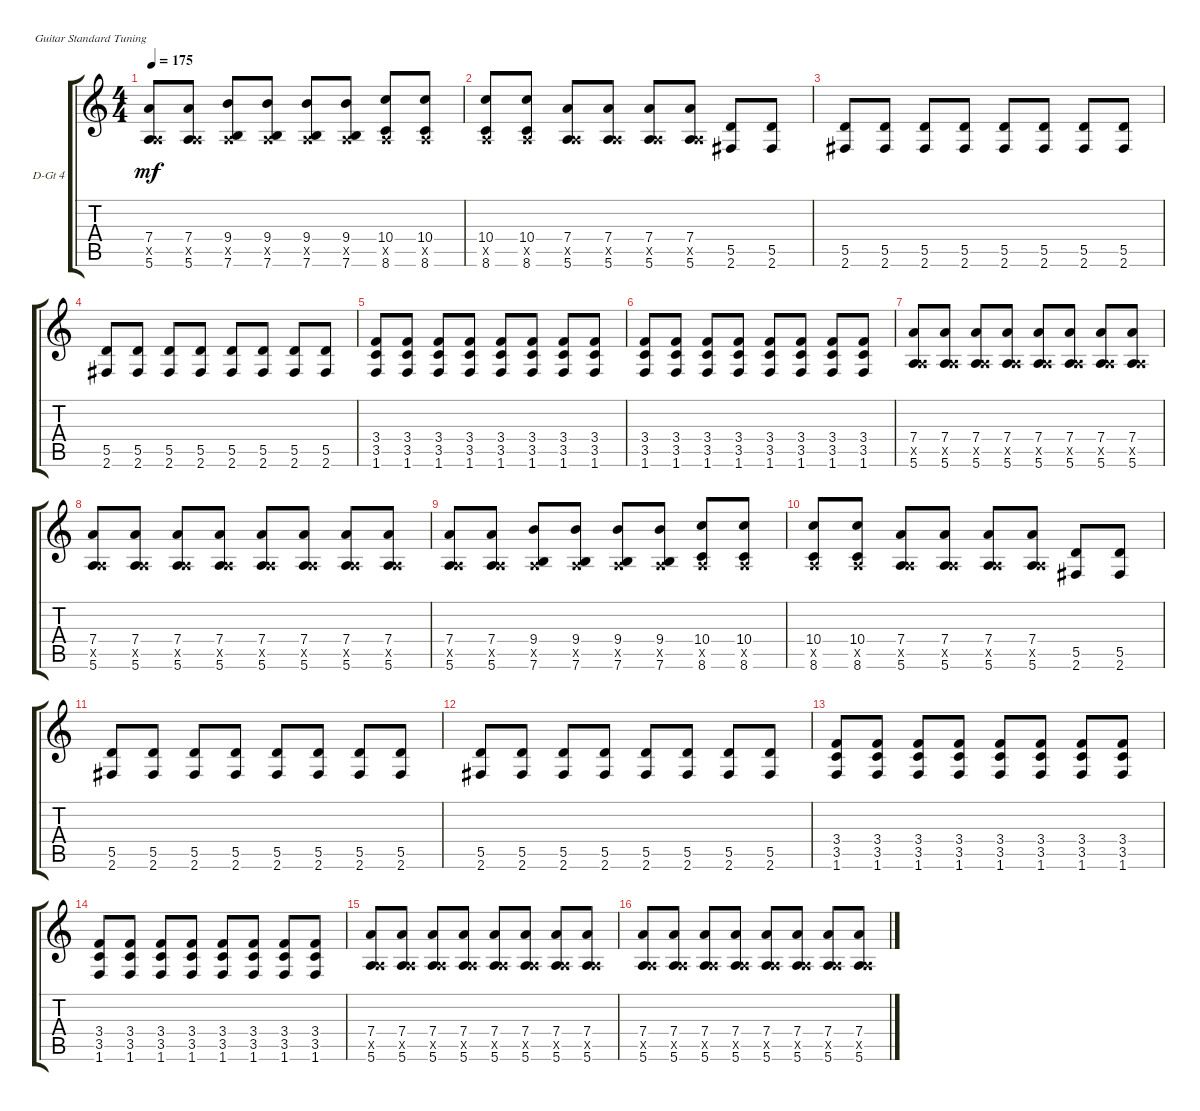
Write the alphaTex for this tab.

\defaultSystemsLayout 4
\bracketExtendMode groupsimilarinstruments
\firstSystemTrackNameOrientation horizontal
\otherSystemsTrackNameOrientation horizontal
\track ("Distortion Guitar 4" "D-Gt 4") {instrument distortionguitar}
\staff {score tabs}
\tuning (E4 B3 G3 D3 A2 E2)
\ts (4 4)
\tempo 175
\clef g2
\scale
0.333333
\ks c
(5.6 0.5{x} 7.4).8{dy mf} (5.6 0.5{x} 7.4).8 (7.6 0.5{x} 9.4).8 (7.6 0.5{x} 9.4).8 (7.6 0.5{x} 9.4).8 (7.6 0.5{x} 9.4).8 (8.6 0.5{x} 10.4).8 (8.6 0.5{x} 10.4).8 |
\scale
0.333333 (8.6 0.5{x} 10.4).8 (8.6 0.5{x} 10.4).8 (5.6 0.5{x} 7.4).8 (5.6 0.5{x} 7.4).8 (5.6 0.5{x} 7.4).8 (5.6 0.5{x} 7.4).8 (2.6 5.5).8 (2.6 5.5).8 |
\scale
0.333333 (2.6 5.5).8 (2.6 5.5).8 (2.6 5.5).8 (2.6 5.5).8 (2.6 5.5).8 (2.6 5.5).8 (2.6 5.5).8 (2.6 5.5).8 |
\scale
0.333333 (2.6 5.5).8 (2.6 5.5).8 (2.6 5.5).8 (2.6 5.5).8 (2.6 5.5).8 (2.6 5.5).8 (2.6 5.5).8 (2.6 5.5).8 |
\scale
0.333333 (1.6 3.4 3.5).8 (1.6 3.4 3.5).8 (1.6 3.4 3.5).8 (1.6 3.4 3.5).8 (1.6 3.4 3.5).8 (1.6 3.4 3.5).8 (1.6 3.4 3.5).8 (1.6 3.4 3.5).8 |
\scale
0.333333 (1.6 3.4 3.5).8 (1.6 3.4 3.5).8 (1.6 3.4 3.5).8 (1.6 3.4 3.5).8 (1.6 3.4 3.5).8 (1.6 3.4 3.5).8 (1.6 3.4 3.5).8 (1.6 3.4 3.5).8 |
\scale
0.333333 (5.6 0.5{x} 7.4).8 (5.6 0.5{x} 7.4).8 (5.6 0.5{x} 7.4).8 (5.6 0.5{x} 7.4).8 (5.6 0.5{x} 7.4).8 (5.6 0.5{x} 7.4).8 (5.6 0.5{x} 7.4).8 (5.6 0.5{x} 7.4).8 |
\scale
0.333333 (5.6 0.5{x} 7.4).8 (5.6 0.5{x} 7.4).8 (5.6 0.5{x} 7.4).8 (5.6 0.5{x} 7.4).8 (5.6 0.5{x} 7.4).8 (5.6 0.5{x} 7.4).8 (5.6 0.5{x} 7.4).8 (5.6 0.5{x} 7.4).8 |
\scale
0.333333 (5.6 0.5{x} 7.4).8 (5.6 0.5{x} 7.4).8 (7.6 0.5{x} 9.4).8 (7.6 0.5{x} 9.4).8 (7.6 0.5{x} 9.4).8 (7.6 0.5{x} 9.4).8 (8.6 0.5{x} 10.4).8 (8.6 0.5{x} 10.4).8 |
\scale
0.333333 (8.6 0.5{x} 10.4).8 (8.6 0.5{x} 10.4).8 (5.6 0.5{x} 7.4).8 (5.6 0.5{x} 7.4).8 (5.6 0.5{x} 7.4).8 (5.6 0.5{x} 7.4).8 (2.6 5.5).8 (2.6 5.5).8 |
\scale
0.333333 (2.6 5.5).8 (2.6 5.5).8 (2.6 5.5).8 (2.6 5.5).8 (2.6 5.5).8 (2.6 5.5).8 (2.6 5.5).8 (2.6 5.5).8 |
\scale
0.333333 (2.6 5.5).8 (2.6 5.5).8 (2.6 5.5).8 (2.6 5.5).8 (2.6 5.5).8 (2.6 5.5).8 (2.6 5.5).8 (2.6 5.5).8 |
\scale
0.333333 (1.6 3.4 3.5).8 (1.6 3.4 3.5).8 (1.6 3.4 3.5).8 (1.6 3.4 3.5).8 (1.6 3.4 3.5).8 (1.6 3.4 3.5).8 (1.6 3.4 3.5).8 (1.6 3.4 3.5).8 |
\scale
0.333333 (1.6 3.4 3.5).8 (1.6 3.4 3.5).8 (1.6 3.4 3.5).8 (1.6 3.4 3.5).8 (1.6 3.4 3.5).8 (1.6 3.4 3.5).8 (1.6 3.4 3.5).8 (1.6 3.4 3.5).8 |
\scale
0.333333 (5.6 0.5{x} 7.4).8 (5.6 0.5{x} 7.4).8 (5.6 0.5{x} 7.4).8 (5.6 0.5{x} 7.4).8 (5.6 0.5{x} 7.4).8 (5.6 0.5{x} 7.4).8 (5.6 0.5{x} 7.4).8 (5.6 0.5{x} 7.4).8 |
\scale
0.333333 (5.6 0.5{x} 7.4).8 (5.6 0.5{x} 7.4).8 (5.6 0.5{x} 7.4).8 (5.6 0.5{x} 7.4).8 (5.6 0.5{x} 7.4).8 (5.6 0.5{x} 7.4).8 (5.6 0.5{x} 7.4).8 (5.6 0.5{x} 7.4).8
